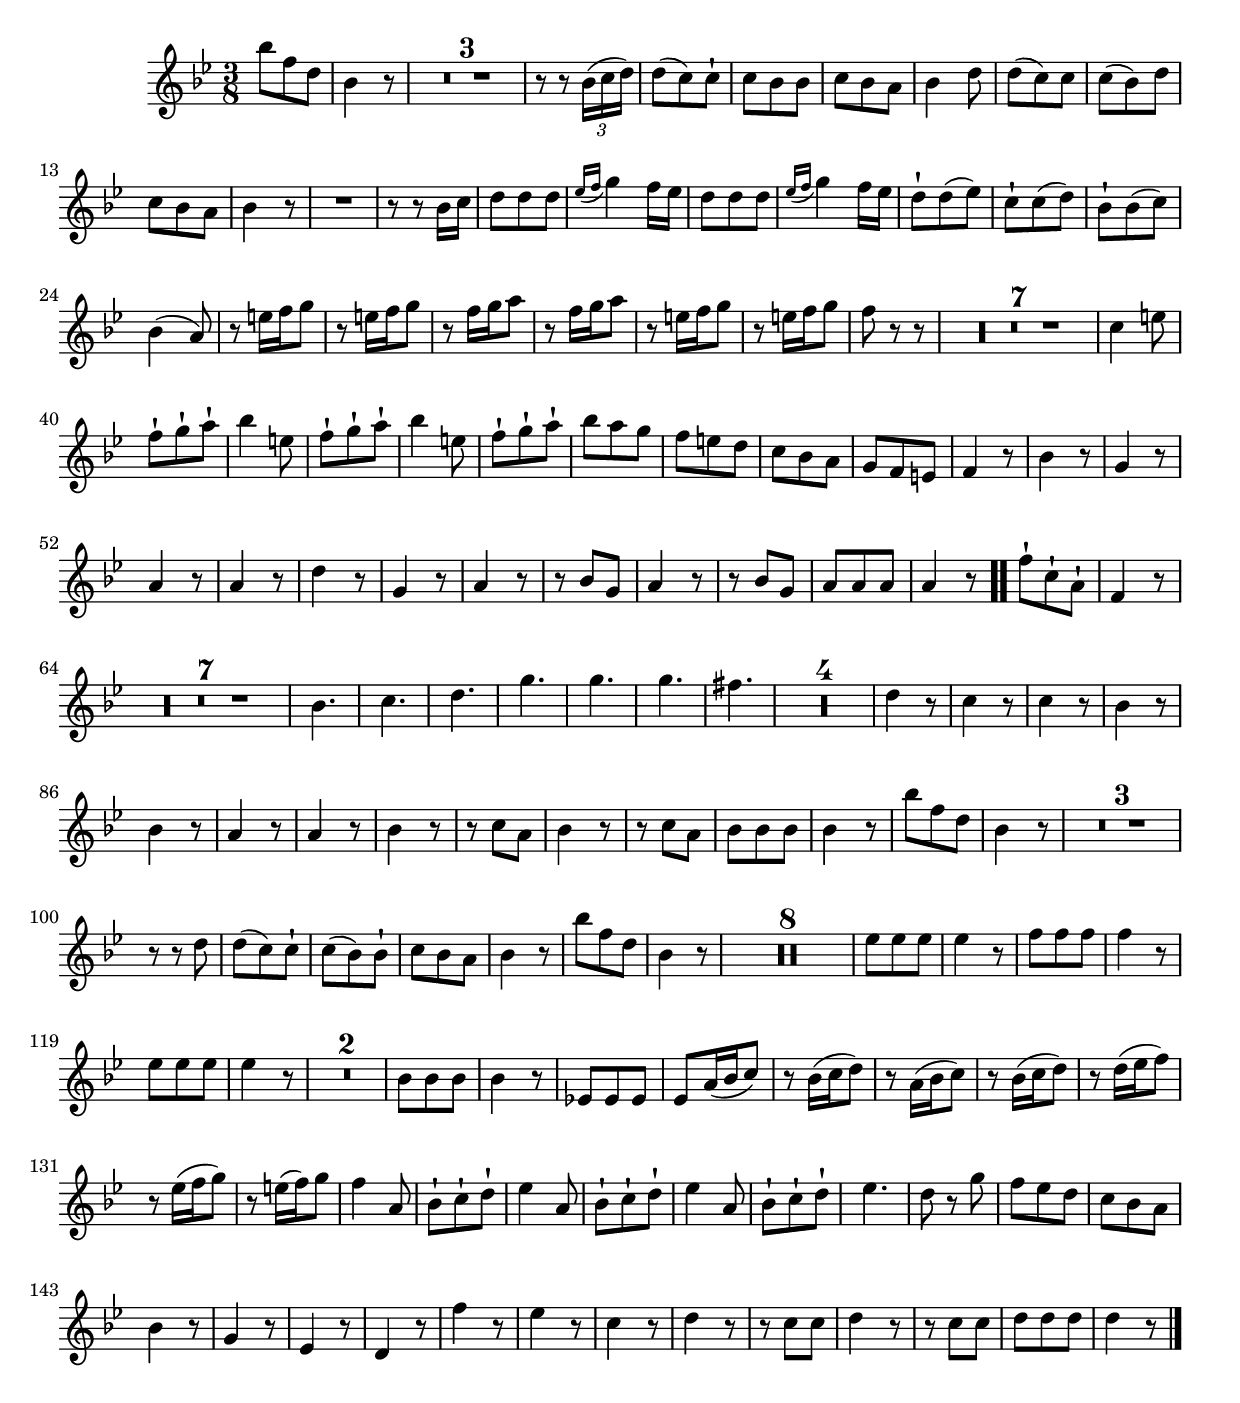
\version "2.10.25"      %Gossec - Symphonie si bémol
                        %Hautbois2 - 3e mvt
\relative c''{
\clef treble
\key bes \major
\time 3/8




bes'8 f d
bes4 r8
\set Score.skipBars = ##t R4. * 3
%
%
r8 r \times 2/3 {bes16[( c d)]}
d8( c) c-|
c bes bes
c bes a
bes4 d8
d( c) c
c( bes) d
c bes a 
bes4 r8
R4.
r8 r bes16 c
d8 d d
\appoggiatura {ees16[ f]} g4 f16 ees
d8 d d
\appoggiatura {ees16[ f]} g4 f16 ees
d8-| d( ees)
c-| c( d)
bes-| bes( c)
bes4( a8)
r e'16 f g8
r e16 f g8
r f16 g a8
r f16 g a8
r e16 f g8
r e16 f g8
f r r
\set Score.skipBars = ##t R4. * 7
%
%
%
%
%
%
c4 e8
f-| g-| a-|
bes4 e,8
f-| g-| a-|
bes4 e,8
f-| g-| a-|
bes a g
f e d
c bes a
g f e
f4 r8
bes4 r8
g4 r8
a4 r8
a4 r8
d4 r8
g,4 r8
a4 r8
r bes g
a4 r8
r bes g
a a a
a4 r8 \bar ".|."
f'8-| c-| a-|
f4 r8
\set Score.skipBars = ##t R4. * 7
%
%
%
%
%
%
bes4.
c
d
g
g
g
fis
\set Score.skipBars = ##t R4. * 4
%
%
%
d4 r8
c4 r8
c4 r8
bes4 r8
bes4 r8
a4 r8
a4 r8
bes4 r8
r c a
bes4 r8
r c a
bes bes bes
bes4 r8
bes' f d
bes4 r8
\set Score.skipBars = ##t R4. * 3
%
%
r8 r d
d( c) c-|
c( bes) bes-|
c bes a
bes4 r8
bes' f d
bes4 r8
\set Score.skipBars = ##t R4. * 8
%
%
%
%
%
%
%
ees8 ees ees
ees4 r8
f f f 
f4 r8
ees ees ees
ees4 r8
\set Score.skipBars = ##t R4. * 2
%
bes8 bes bes
bes4 r8
ees,! ees ees
ees a16( bes c8)
r bes16( c d8)
r a16( bes c8)
r bes16( c d8)
r d16( ees f8)
r ees16( f g8)
r e16( f) g8
f4 a,8
bes-| c-| d-|
ees4 a,8
bes-| c-| d-|
ees4 a,8
bes-| c-| d-|
ees4.
d8 r g
f ees d
c bes a
bes4 r8
g4 r8
ees4 r8
d4 r8
f'4 r8
ees4 r8
c4 r8
d4 r8
r c c
d4 r8
r c c
d d d
d4 r8 \bar "|." 
}
